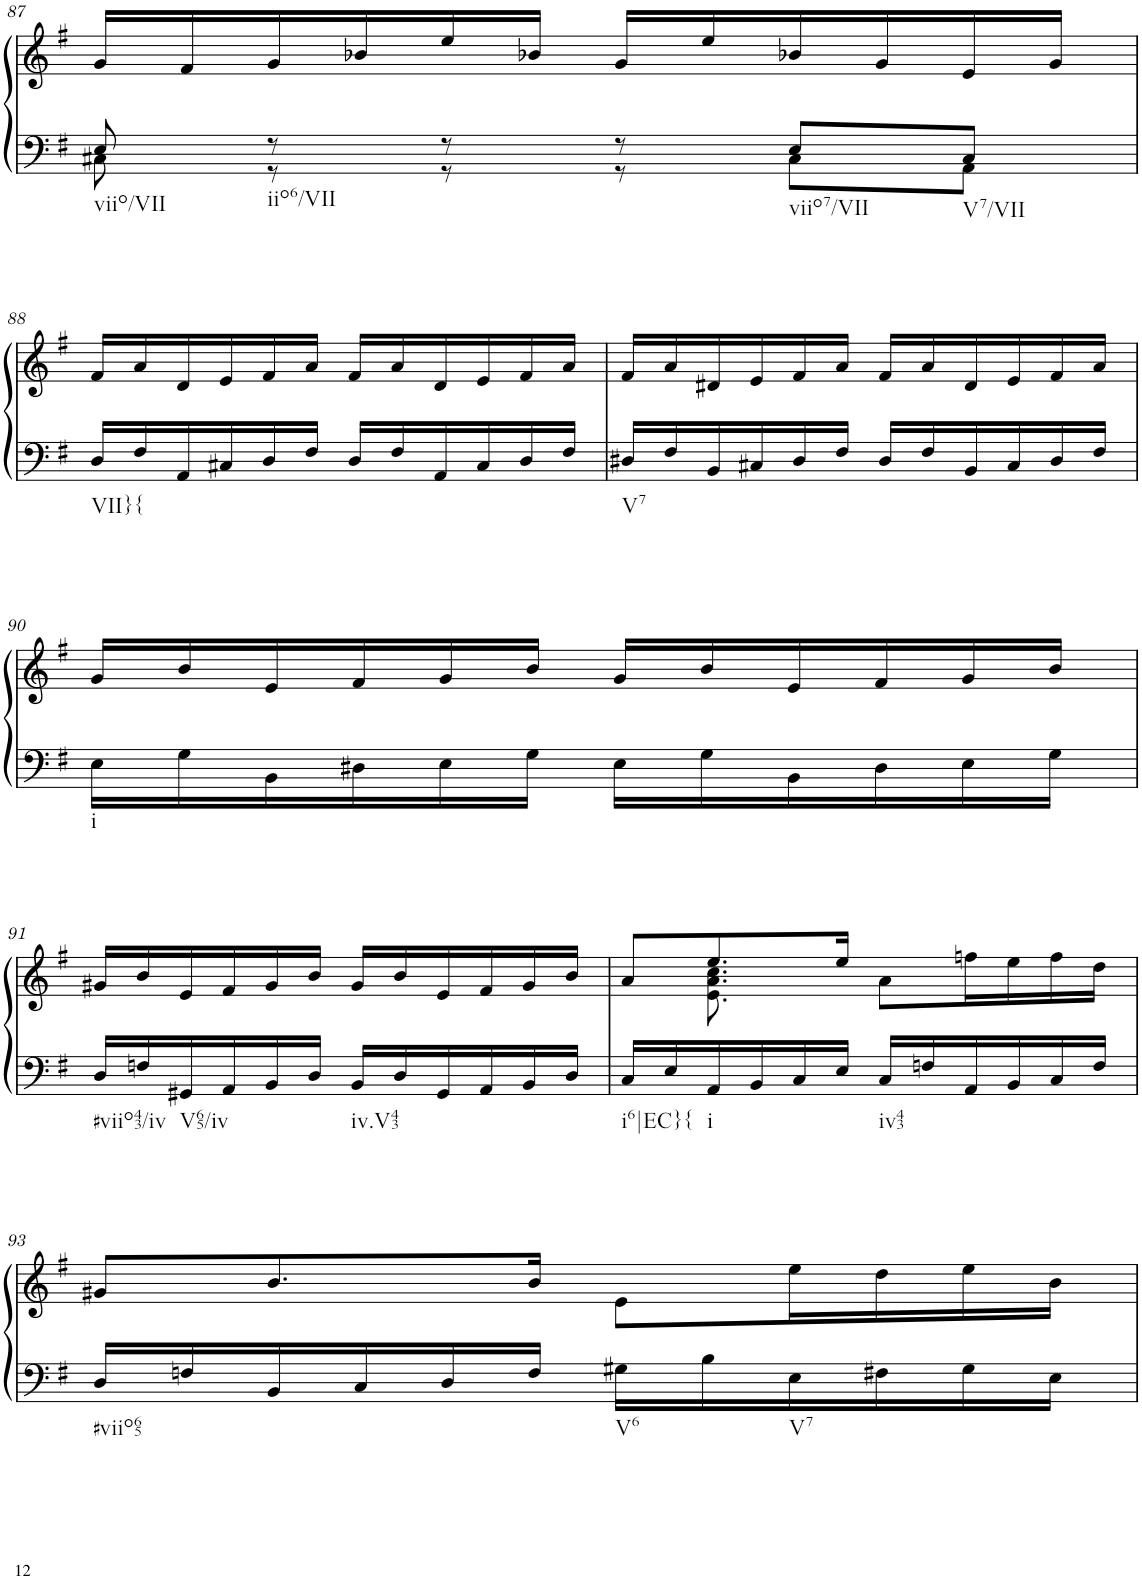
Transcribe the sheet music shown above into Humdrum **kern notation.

**kern	**kern
*part1	*part1
*staff2	*staff1
*I"unbenannt9	*
!!LO:PB:g=z
*clefF4	*clefG2
*k[f#]	*k[f#]
*M6/8	*M6/8
=87	=87
*^	*
!LO:TX:b:t=viio/VII	!	!
8E/	8C#X\	16g/LL
.	.	16f#/
!LO:TX:b:t=iio6/VII	!	!
8r	8r	16g/
.	.	16b-X/
8r	8r	16ee/
.	.	16b-X/JJ
8r	8r	16g/LL
.	.	16ee/
!LO:TX:b:t=viio7/VII	!	!
8E/L	8C#\L	16b-X/
.	.	16g/
!LO:TX:b:t=V7/VII	!	!
8C#/J	8AA\J	16e/
.	.	16g/JJ
*v	*v	*
!!LO:LB:g=z
=88	=88
!LO:TX:b:t=VII}{	!
16D/LL	16f#/LL
16F#/	16a/
16AA/	16d/
16C#X/	16e/
16D/	16f#/
16F#/JJ	16a/JJ
16D/LL	16f#/LL
16F#/	16a/
16AA/	16d/
16C#/	16e/
16D/	16f#/
16F#/JJ	16a/JJ
=89	=89
!LO:TX:b:t=V7	!
16D#X/LL	16f#/LL
16F#/	16a/
16BB/	16d#X/
16C#X/	16e/
16D#/	16f#/
16F#/JJ	16a/JJ
16D#/LL	16f#/LL
16F#/	16a/
16BB/	16d#/
16C#/	16e/
16D#/	16f#/
16F#/JJ	16a/JJ
!!LO:LB:g=z
=90	=90
!LO:TX:b:t=i	!
16E\LL	16g/LL
16G\	16b/
16BB\	16e/
16D#X\	16f#/
16E\	16g/
16G\JJ	16b/JJ
16E\LL	16g/LL
16G\	16b/
16BB\	16e/
16D#\	16f#/
16E\	16g/
16G\JJ	16b/JJ
!!LO:LB:g=z
=91	=91
!LO:TX:b:t=#viio43/iv	!
16D/LL	16g#X/LL
16Fn/	16b/
!LO:TX:b:t=V65/iv	!
16GG#X/	16e/
16AA/	16f#/
16BB/	16g#/
16D/JJ	16b/JJ
!LO:TX:b:t=iv.V43	!
16BB/LL	16g#/LL
16D/	16b/
16GG#/	16e/
16AA/	16f#/
16BB/	16g#/
16D/JJ	16b/JJ
=92	=92
*	*^
!LO:TX:b:t=i6|EC}{	!	!
16C/LL	8a/L	8ryy
16E/	.	.
!LO:TX:b:t=i	!	!
16AA/	8.ee/	8.e\ 8.a\ 8.cc\
16BB/	.	.
16C/	.	.
16E/JJ	16ee/Jk	4..ryy
!LO:TX:b:t=iv43	!	!
16C/LL	8a\L	.
16Fn/	.	.
16AA/	16ffn\L	.
16BB/	16ee\	.
16C/	16ff\	.
16F/JJ	16dd\JJ	.
!!LO:LB:g=z	!!
=93	=93	=93
!LO:TX:b:t=#viio65	!	!
16D/LL	8g#X/L	4.ryy
16Fn/	.	.
16BB/	8.b/	.
16C/	.	.
16D/	.	.
16F/JJ	16b/Jk	.
!LO:TX:b:t=V6	!	!
16G#X\LL	8ryy	8e\L
16B\	.	.
!LO:TX:b:t=V7	!	!
16E\	4ryy	16ee\L
16F#X\	.	16dd\
16G#\	.	16ee\
16E\JJ	.	16b\JJ
*	*v	*v
=	=
*-	*-
